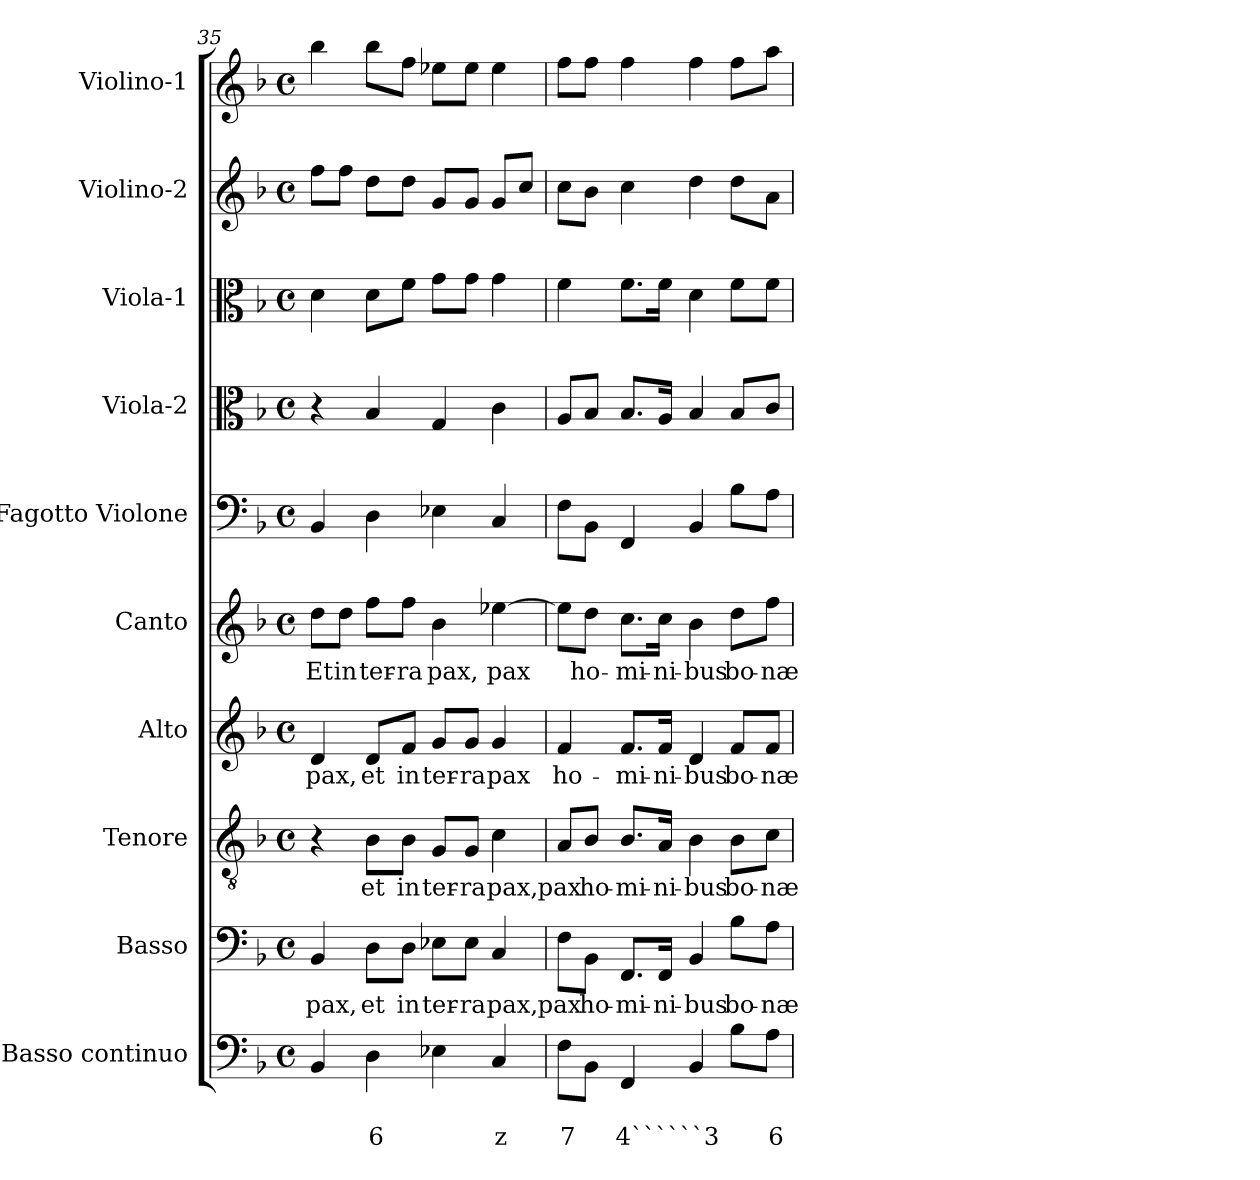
**kern	**text	**text	**kern	**text	**kern	**text	**kern	**text	**kern	**text	**kern	**kern	**kern	**kern	**kern
*part10	*part10	*part10	*part9	*part9	*part8	*part8	*part7	*part7	*part6	*part6	*part5	*part4	*part3	*part2	*part1
*staff10	*staff10	*staff10	*staff9	*staff9	*staff8	*staff8	*staff7	*staff7	*staff6	*staff6	*staff5	*staff4	*staff3	*staff2	*staff1
*I"Basso continuo	*	*	*I"Basso	*	*I"Tenore	*	*I"Alto	*	*I"Canto	*	*I"Fagotto Violone	*I"Viola-2	*I"Viola-1	*I"Violino-2	*I"Violino-1
*clefF4	*	*	*clefF4	*	*clefGv2	*	*clefG2	*	*clefG2	*	*clefF4	*clefC3	*clefC3	*clefG2	*clefG2
*k[b-]	*	*	*k[b-]	*	*k[b-]	*	*k[b-]	*	*k[b-]	*	*k[b-]	*k[b-]	*k[b-]	*k[b-]	*k[b-]
*F:	*	*	*F:	*	*F:	*	*F:	*	*F:	*	*F:	*F:	*F:	*F:	*F:
*M4/4	*	*	*M4/4	*	*M4/4	*	*M4/4	*	*M4/4	*	*M4/4	*M4/4	*M4/4	*M4/4	*M4/4
*met(c)	*	*	*met(c)	*	*met(c)	*	*met(c)	*	*met(c)	*	*met(c)	*met(c)	*met(c)	*met(c)	*met(c)
=35	=35	=35	=35	=35	=35	=35	=35	=35	=35	=35	=35	=35	=35	=35	=35
!	!	!	!	!LO:LY:b	!	!	!	!	!	!	!	!	!	!	!
!	!	!	!	!	!	!	!	!LO:LY:b	!	!	!	!	!	!	!
!	!	!	!	!	!	!	!	!	!	!LO:LY:b	!	!	!	!	!
4BB-/	.	.	4BB-/	pax,	4r	.	4d/	pax,	8dd\L	Et	4BB-/	4r	4d\	8ff\L	4bb-\
!	!	!	!	!	!	!	!	!	!	!LO:LY:b	!	!	!	!	!
.	.	.	.	.	.	.	.	.	8dd\J	in	.	.	.	8ff\J	.
!	!	!LO:LY:b	!	!	!	!	!	!	!	!	!	!	!	!	!
!	!	!	!	!LO:LY:b	!	!	!	!	!	!	!	!	!	!	!
!	!	!	!	!	!	!LO:LY:b	!	!	!	!	!	!	!	!	!
!	!	!	!	!	!	!	!	!LO:LY:b	!	!	!	!	!	!	!
!	!	!	!	!	!	!	!	!	!	!LO:LY:b	!	!	!	!	!
4D\	.	6	8D\L	et	8B-\L	et	8d/L	et	8ff\L	ter-	4D\	4B-/	8d\L	8dd\L	8bb-\L
!	!	!	!	!LO:LY:b	!	!	!	!	!	!	!	!	!	!	!
!	!	!	!	!	!	!LO:LY:b	!	!	!	!	!	!	!	!	!
!	!	!	!	!	!	!	!	!LO:LY:b	!	!	!	!	!	!	!
!	!	!	!	!	!	!	!	!	!	!LO:LY:b	!	!	!	!	!
.	.	.	8D\J	in	8B-\J	in	8f/J	in	8ff\J	-ra	.	.	8f\J	8dd\J	8ff\J
!	!	!	!	!LO:LY:b	!	!	!	!	!	!	!	!	!	!	!
!	!	!	!	!	!	!LO:LY:b	!	!	!	!	!	!	!	!	!
!	!	!	!	!	!	!	!	!LO:LY:b	!	!	!	!	!	!	!
!	!	!	!	!	!	!	!	!	!	!LO:LY:b	!	!	!	!	!
4E-X\	.	.	8E-X\L	ter-	8G/L	ter-	8g/L	ter-	4b-\	pax,	4E-X\	4G/	8g\L	8g/L	8ee-X\L
!	!	!	!	!LO:LY:b	!	!	!	!	!	!	!	!	!	!	!
!	!	!	!	!	!	!LO:LY:b	!	!	!	!	!	!	!	!	!
!	!	!	!	!	!	!	!	!LO:LY:b	!	!	!	!	!	!	!
.	.	.	8E-\J	-ra	8G/J	-ra	8g/J	-ra	.	.	.	.	8g\J	8g/J	8ee-\J
!	!	!LO:LY:b	!	!	!	!	!	!	!	!	!	!	!	!	!
!	!	!	!	!LO:LY:b	!	!	!	!	!	!	!	!	!	!	!
!	!	!	!	!	!	!LO:LY:b	!	!	!	!	!	!	!	!	!
!	!	!	!	!	!	!	!	!LO:LY:b	!	!	!	!	!	!	!
!	!	!	!	!	!	!	!	!	!	!LO:LY:b	!	!	!	!	!
4C/	.	z	4C/	pax,	4c\	pax,	4g/	pax	[4ee-X\	pax	4C/	4c\	4g\	8g/L	4ee-\
.	.	.	.	.	.	.	.	.	.	.	.	.	.	8cc/J	.
!!LO:PB:g=z
=36	=36	=36	=36	=36	=36	=36	=36	=36	=36	=36	=36	=36	=36	=36	=36
!	!	!LO:LY:b	!	!	!	!	!	!	!	!	!	!	!	!	!
!	!	!	!	!LO:LY:b	!	!	!	!	!	!	!	!	!	!	!
!	!	!	!	!	!	!LO:LY:b	!	!	!	!	!	!	!	!	!
!	!	!	!	!	!	!	!	!LO:LY:b	!	!	!	!	!	!	!
8F\L	.	7	8F\L	pax	8A/L	pax	4f/	ho-	8ee-\L]	.	8F\L	8A/L	4f\	8cc\L	8ff\L
!	!	!	!	!LO:LY:b	!	!	!	!	!	!	!	!	!	!	!
!	!	!	!	!	!	!LO:LY:b	!	!	!	!	!	!	!	!	!
!	!	!	!	!	!	!	!	!	!	!LO:LY:b	!	!	!	!	!
8BB-\J	.	.	8BB-\J	ho-	8B-/J	ho-	.	.	8dd\J	ho-	8BB-\J	8B-/J	.	8b-\J	8ff\J
!	!	!LO:LY:b	!	!	!	!	!	!	!	!	!	!	!	!	!
!	!	!	!	!LO:LY:b	!	!	!	!	!	!	!	!	!	!	!
!	!	!	!	!	!	!LO:LY:b	!	!	!	!	!	!	!	!	!
!	!	!	!	!	!	!	!	!LO:LY:b	!	!	!	!	!	!	!
!	!	!	!	!	!	!	!	!	!	!LO:LY:b	!	!	!	!	!
4FF/	.	4``````3	8.FF/L	-mi-	8.B-/L	-mi-	8.f/L	-mi-	8.cc\L	-mi-	4FF/	8.B-/L	8.f\L	4cc\	4ff\
!	!	!	!	!LO:LY:b	!	!	!	!	!	!	!	!	!	!	!
!	!	!	!	!	!	!LO:LY:b	!	!	!	!	!	!	!	!	!
!	!	!	!	!	!	!	!	!LO:LY:b	!	!	!	!	!	!	!
!	!	!	!	!	!	!	!	!	!	!LO:LY:b	!	!	!	!	!
.	.	.	16FF/Jk	-ni-	16A/Jk	-ni-	16f/Jk	-ni-	16cc\Jk	-ni-	.	16A/Jk	16f\Jk	.	.
!	!	!	!	!LO:LY:b	!	!	!	!	!	!	!	!	!	!	!
!	!	!	!	!	!	!LO:LY:b	!	!	!	!	!	!	!	!	!
!	!	!	!	!	!	!	!	!LO:LY:b	!	!	!	!	!	!	!
!	!	!	!	!	!	!	!	!	!	!LO:LY:b	!	!	!	!	!
4BB-/	.	.	4BB-/	-bus	4B-\	-bus	4d/	-bus	4b-\	-bus	4BB-/	4B-/	4d\	4dd\	4ff\
!	!	!	!	!LO:LY:b	!	!	!	!	!	!	!	!	!	!	!
!	!	!	!	!	!	!LO:LY:b	!	!	!	!	!	!	!	!	!
!	!	!	!	!	!	!	!	!LO:LY:b	!	!	!	!	!	!	!
!	!	!	!	!	!	!	!	!	!	!LO:LY:b	!	!	!	!	!
8B-\L	.	.	8B-\L	bo-	8B-\L	bo-	8f/L	bo-	8dd\L	bo-	8B-\L	8B-/L	8f\L	8dd\L	8ff\L
!	!	!LO:LY:b	!	!	!	!	!	!	!	!	!	!	!	!	!
!	!	!	!	!LO:LY:b	!	!	!	!	!	!	!	!	!	!	!
!	!	!	!	!	!	!LO:LY:b	!	!	!	!	!	!	!	!	!
!	!	!	!	!	!	!	!	!LO:LY:b	!	!	!	!	!	!	!
!	!	!	!	!	!	!	!	!	!	!LO:LY:b	!	!	!	!	!
8A\J	.	6	8A\J	-næ	8c\J	-næ	8f/J	-næ	8ff\J	-næ	8A\J	8c/J	8f\J	8a\J	8aa\J
=	=	=	=	=	=	=	=	=	=	=	=	=	=	=	=
*-	*-	*-	*-	*-	*-	*-	*-	*-	*-	*-	*-	*-	*-	*-	*-
